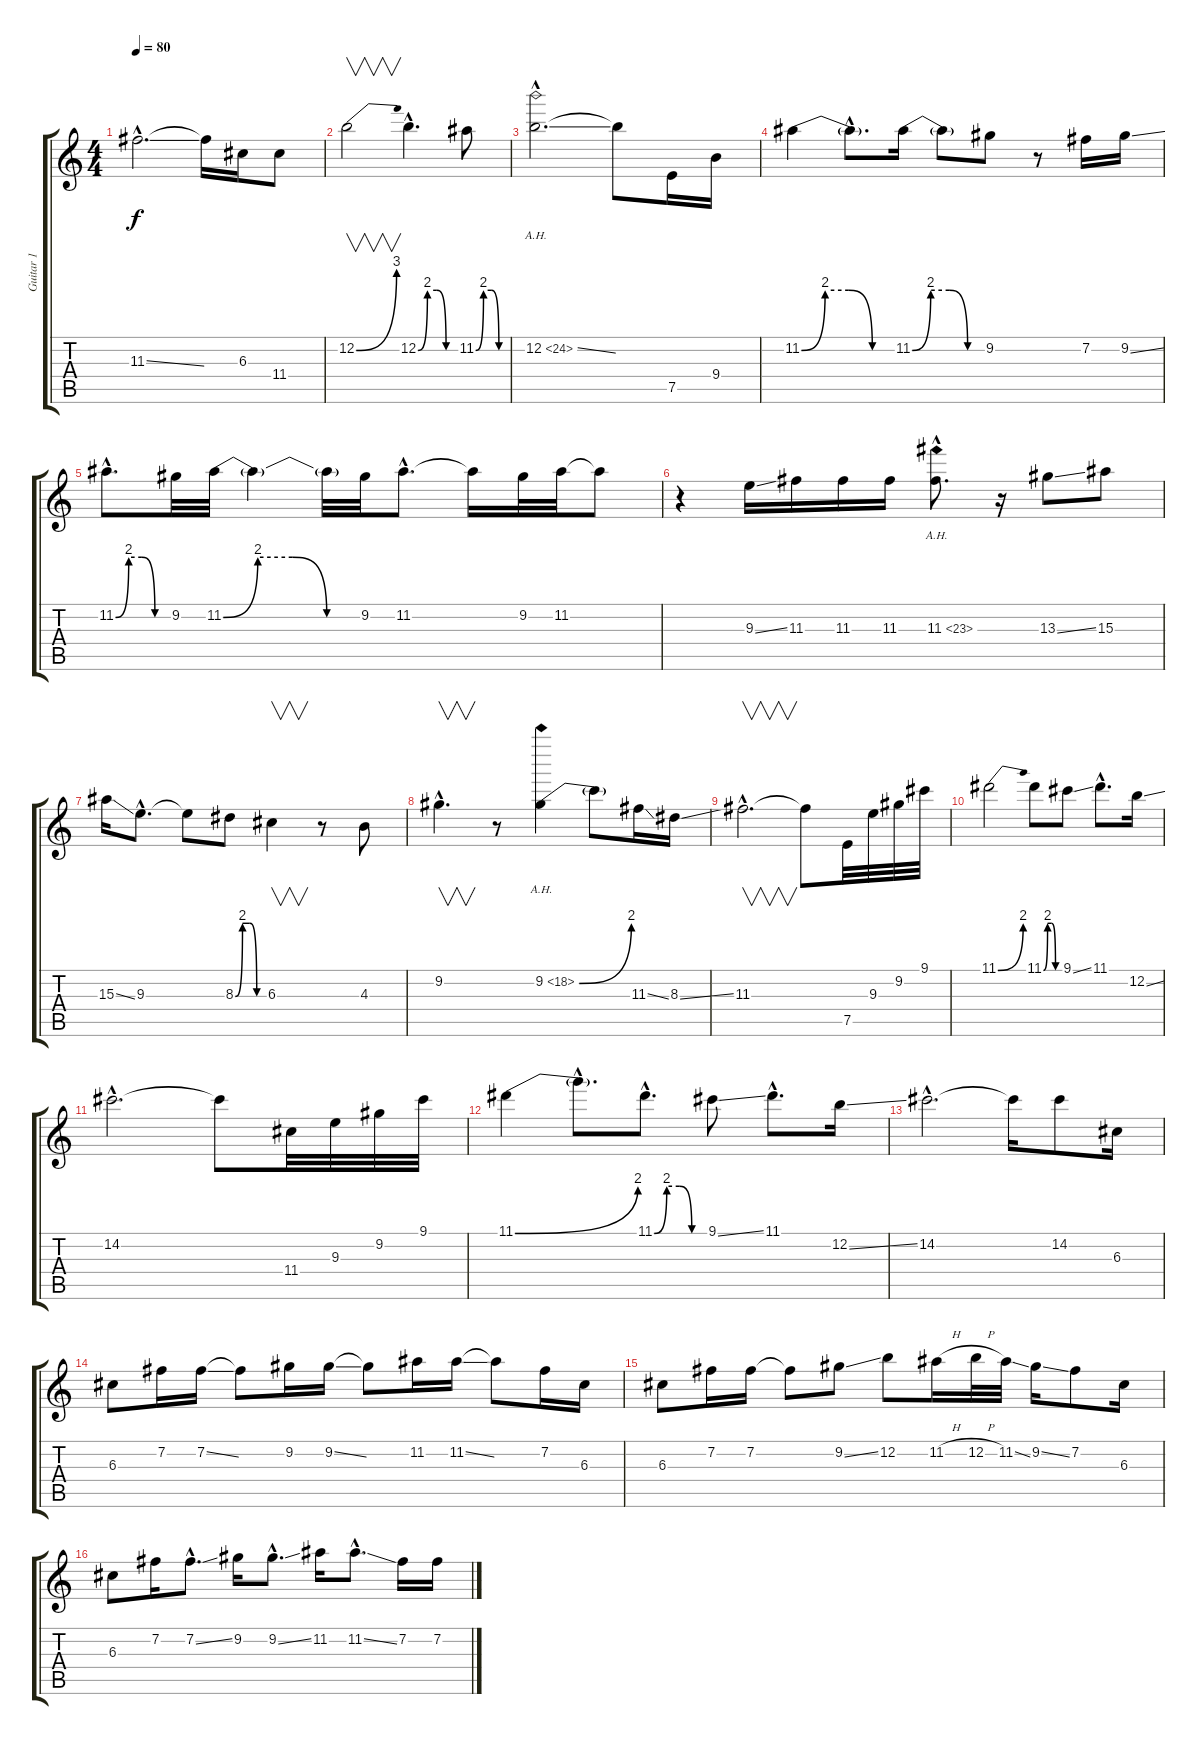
\track ("Guitar 1" "Guitar 1") {instrument distortionguitar}
\staff {score tabs}
\tuning (E4 B3 G3 D3 A2 E2) {hide}
\ts (4 4)
\tempo 80
\clef g2
\ks c
11.3{ss hac}.2{d dy f} 11.3{t}.16 6.3.16 11.4.8 |
12.2{be (bend 0 0 60 12)}.2{v} 12.2{be (custom 0 0 15 8 30 8 45 0 60 0) hac}.4{d} 11.2{be (custom 0 0 15 8 30 8 45 0 60 0)}.8 |
12.2{ah 12 ss hac}.2{d} 12.2{t}.8 7.5.16 9.4.16 |
11.2{be (custom 0 0 15 8 30 8 45 0 60 0)}.4 11.2{hac t}.8{d} 11.2{be (custom 0 0 15 8 30 8 45 0 60 0)}.16 11.2{t}.8 9.2.8 r.8 7.2.16 9.2{ss}.16 |
11.2{be (custom 0 0 15 8 30 8 45 0 60 0) hac}.8{d} 9.2.32 11.2{be (custom 0 0 15 8 30 8 45 0 60 0)}.32 11.2{t}.4 11.2{t}.32 9.2.32 11.2{hac}.8{d} 11.2{t}.16 9.2.32 11.2.32 11.2{t}.8 |
r.4 9.3{ss}.16 11.3.16 11.3.16 11.3.16 11.3{ah 12 hac}.8{d} r.16 13.3{ss}.8 15.3.8 |
15.3{ss}.16 9.3{hac}.8{d} 9.3{t}.8 8.3{be (custom 0 0 15 8 30 8 45 0 60 0)}.8 6.3.4{v} r.8 4.3.8 |
9.2{hac}.4{v d} r.8 9.2{be (bend 0 0 60 8) ah 9}.4 9.2{t}.8 11.3{ss}.16 8.3{ss}.16 |
11.3{hac}.2{v d} 11.3{t}.8 7.5.32 9.3.32 9.2.32 9.1.32 |
11.1{be (bend 0 0 60 8)}.2 11.1{be (custom 0 0 15 8 30 8 45 0 60 0)}.8 9.1{ss}.8 11.1{hac}.8{d} 12.2{ss}.16 |
14.2{hac}.2{d} 14.2{t}.8 11.4.32 9.3.32 9.2.32 9.1.32 |
11.1{be (bend 0 0 60 8)}.4 11.1{hac t}.8{d} 11.1{be (custom 0 0 15 8 30 8 45 0 60 0) hac}.8{d} 9.1{ss}.8 11.1{hac}.8{d} 12.2{ss}.16 |
14.2{hac}.2{d} 14.2{t}.16 14.2.8 6.3.16 |
6.3.8 7.2.16 7.2{ss}.16 7.2{t}.8 9.2.16 9.2{ss}.16 9.2{t}.8 11.2.16 11.2{ss}.16 11.2{t}.8 7.2.16 6.3.16 |
6.3.8 7.2.16 7.2.16 7.2{t}.8 9.2{ss}.8 12.2.8 11.2{h}.16 12.2{h}.32 11.2{ss}.32 9.2{ss}.16 7.2.8 6.3.16 |
6.3.8 7.2.16 7.2{ss hac}.8{d} 9.2.16 9.2{ss hac}.8{d} 11.2.16 11.2{ss hac}.8{d} 7.2.16 7.2{ss}.16
